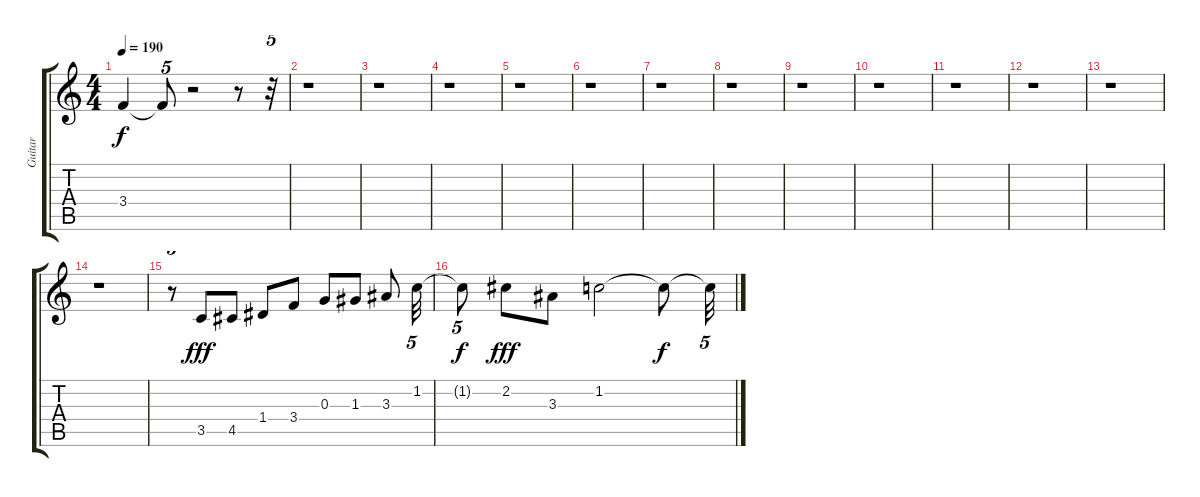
\track ("Guitar" "Guitar") {instrument acousticguitarsteel}
\staff {score tabs}
\tuning (E4 B3 G3 D3 A2 E2) {hide}
\ts (4 4)
\tempo 190
\clef g2
\ks c
3.4{t}.4{dy f} 3.4{t}.8{tu (5 4)} r.2 r.8 r.32{tu (5 4)} |
r.1 |
r.1 |
r.1 |
r.1 |
r.1 |
r.1 |
r.1 |
r.1 |
r.1 |
r.1 |
r.1 |
r.1 |
r.1 |
r.8{tu (5 4)} 3.5.8{dy fff} 4.5.8 1.4.8 3.4.8 0.3.8 1.3.8 3.3.8 1.2.32{tu (5 4)} |
1.2{t}.8{tu (5 4) dy f} 2.2.8{dy fff} 3.3.8 1.2.2 1.2{t}.8{dy f} 1.2{t}.32{tu (5 4)}
